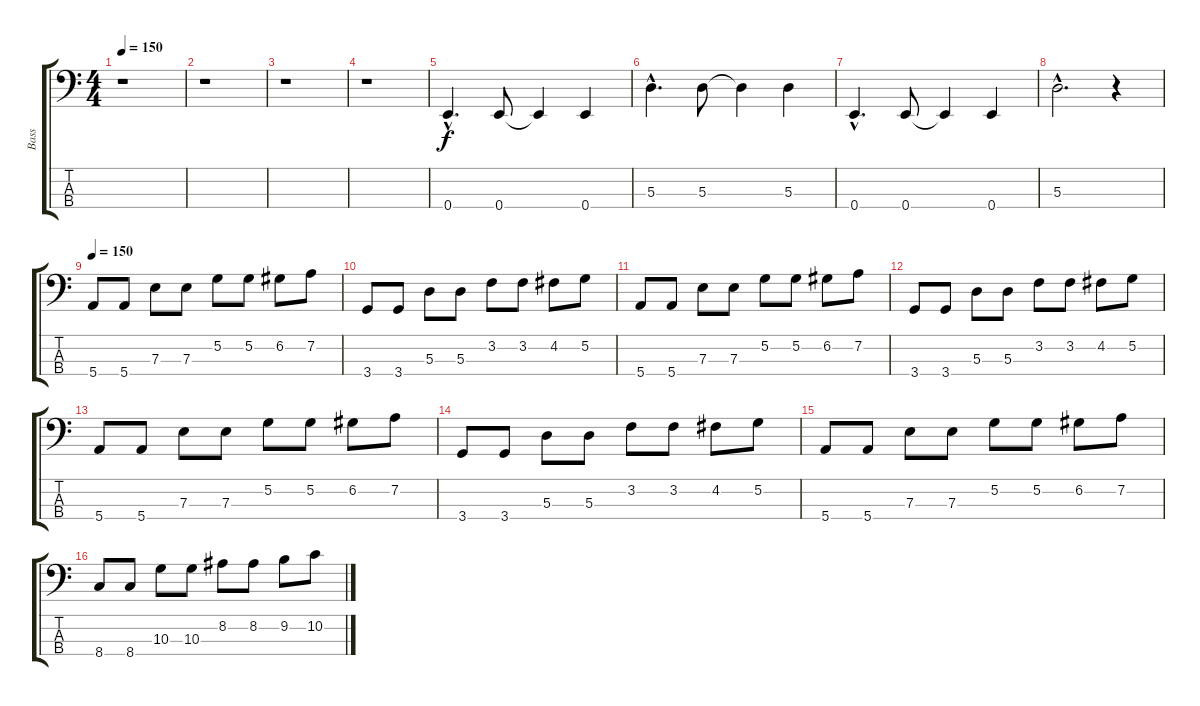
\track ("Bass" "Bass") {instrument electricbassfinger}
\staff {score tabs}
\tuning (G2 D2 A1 E1) {hide}
\ts (4 4)
\tempo 150
\tempo 112
\tempo 150
\clef f4
\ks c
r.1{dy f instrument electricbassfinger} |
r.1 |
r.1 |
r.1 |
0.4{hac}.4{d} 0.4.8 0.4{t}.4 0.4.4 |
5.3{hac}.4{d} 5.3.8 5.3{t}.4 5.3.4 |
0.4{hac}.4{d} 0.4.8 0.4{t}.4 0.4.4 |
5.3{hac}.2{d} r.4 |
\tempo 150
5.4.8 5.4.8 7.3.8 7.3.8 5.2.8 5.2.8 6.2.8 7.2.8 |
3.4.8 3.4.8 5.3.8 5.3.8 3.2.8 3.2.8 4.2.8 5.2.8 |
5.4.8 5.4.8 7.3.8 7.3.8 5.2.8 5.2.8 6.2.8 7.2.8 |
3.4.8 3.4.8 5.3.8 5.3.8 3.2.8 3.2.8 4.2.8 5.2.8 |
5.4.8 5.4.8 7.3.8 7.3.8 5.2.8 5.2.8 6.2.8 7.2.8 |
3.4.8 3.4.8 5.3.8 5.3.8 3.2.8 3.2.8 4.2.8 5.2.8 |
5.4.8 5.4.8 7.3.8 7.3.8 5.2.8 5.2.8 6.2.8 7.2.8 |
8.4.8 8.4.8 10.3.8 10.3.8 8.2.8 8.2.8 9.2.8 10.2.8
